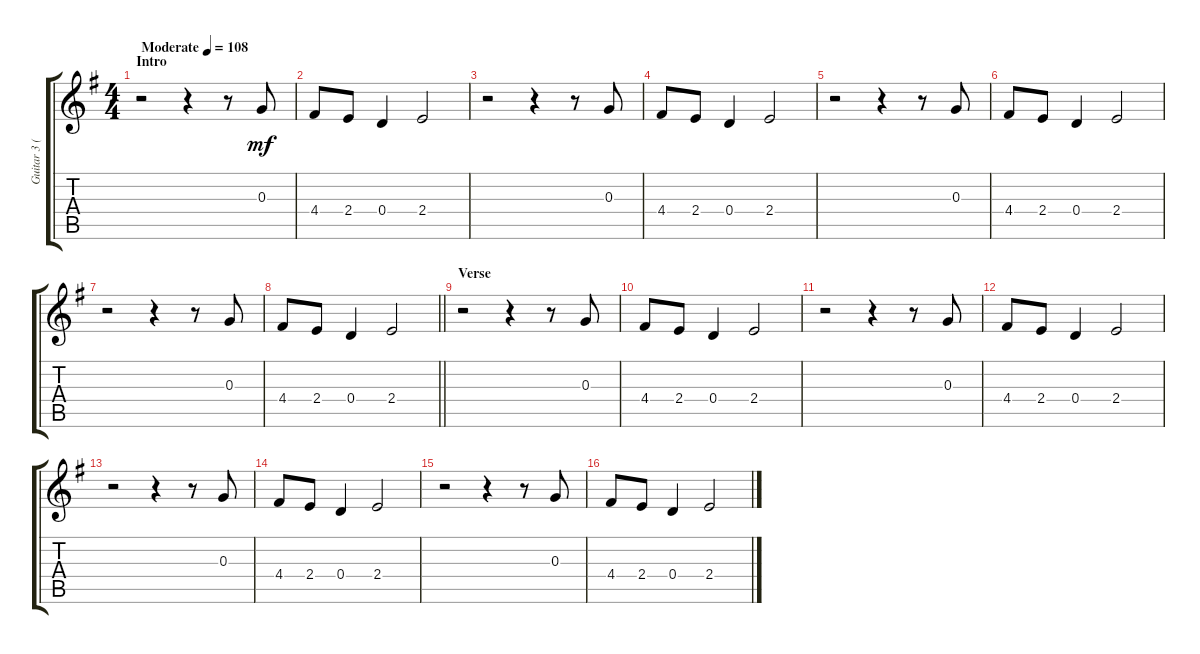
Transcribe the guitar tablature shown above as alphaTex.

\track ("Guitar 3 (Clean)" "Guitar 3 (") {instrument electricguitarclean}
\staff {score tabs}
\tuning (E4 B3 G3 D3 A2 E2) {hide}
\ts (4 4)
\section ("" "Intro")
\tempo (108 "Moderate")
\clef g2
\ks g
r.2{dy mf instrument electricguitarclean} r.4 r.8 0.3.8 |
4.4.8 2.4.8 0.4.4 2.4.2 |
r.2 r.4 r.8 0.3.8 |
4.4.8 2.4.8 0.4.4 2.4.2 |
r.2 r.4 r.8 0.3.8 |
4.4.8 2.4.8 0.4.4 2.4.2 |
r.2 r.4 r.8 0.3.8 |
\barLineRight lightlight
4.4.8 2.4.8 0.4.4 2.4.2 |
\section ("" "Verse")
r.2 r.4 r.8 0.3.8 |
4.4.8 2.4.8 0.4.4 2.4.2 |
r.2 r.4 r.8 0.3.8 |
4.4.8 2.4.8 0.4.4 2.4.2 |
r.2 r.4 r.8 0.3.8 |
4.4.8 2.4.8 0.4.4 2.4.2 |
r.2 r.4 r.8 0.3.8 |
4.4.8 2.4.8 0.4.4 2.4.2
